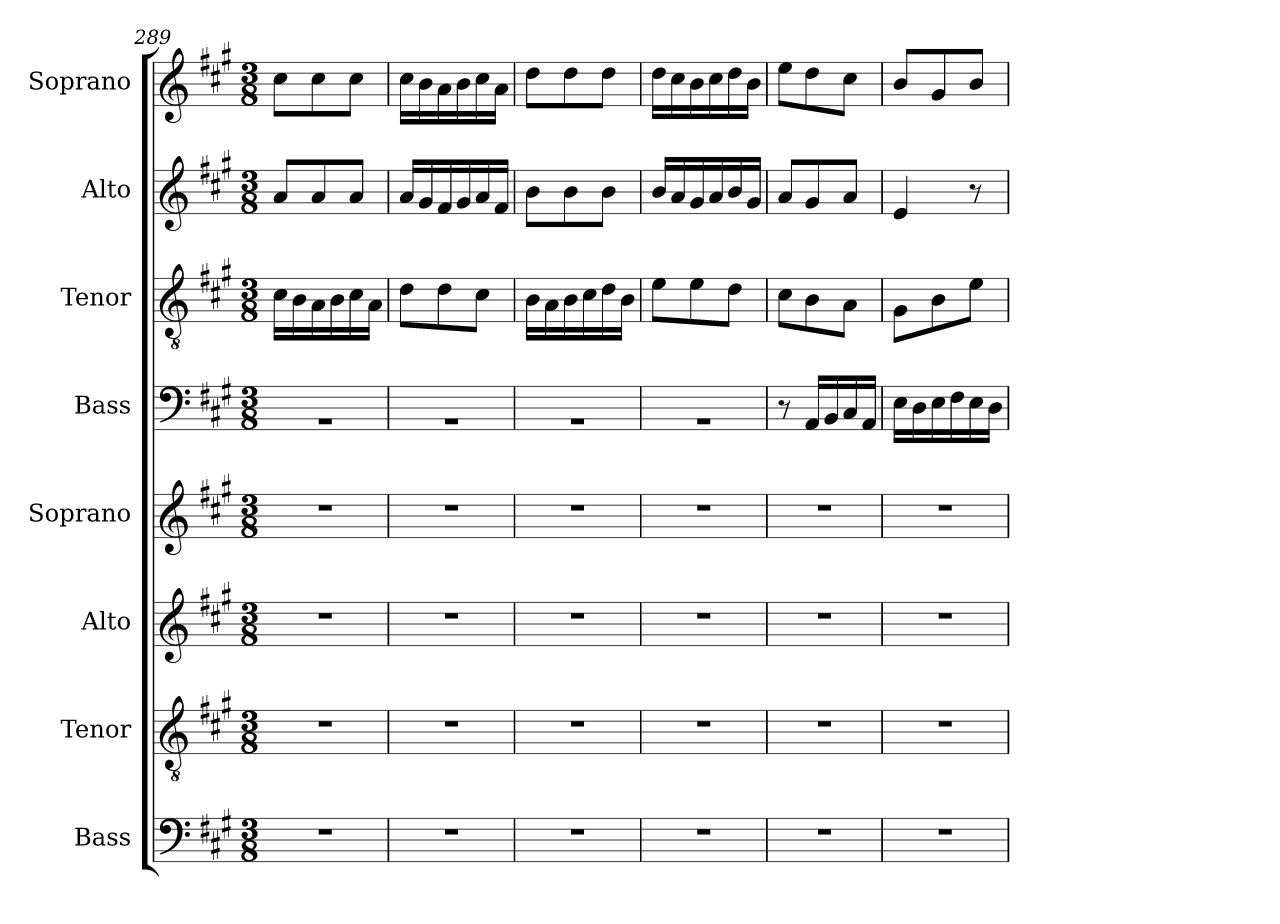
**kern	**kern	**kern	**kern	**kern	**kern	**kern	**kern
*part8	*part7	*part6	*part5	*part4	*part3	*part2	*part1
*staff8	*staff7	*staff6	*staff5	*staff4	*staff3	*staff2	*staff1
*I"Bass	*I"Tenor	*I"Alto	*I"Soprano	*I"Bass	*I"Tenor	*I"Alto	*I"Soprano
*clefF4	*clefGv2	*clefG2	*clefG2	*clefF4	*clefGv2	*clefG2	*clefG2
*k[f#c#g#]	*k[f#c#g#]	*k[f#c#g#]	*k[f#c#g#]	*k[f#c#g#]	*k[f#c#g#]	*k[f#c#g#]	*k[f#c#g#]
*A:	*A:	*A:	*A:	*A:	*A:	*A:	*A:
*M3/8	*M3/8	*M3/8	*M3/8	*M3/8	*M3/8	*M3/8	*M3/8
=289	=289	=289	=289	=289	=289	=289	=289
!	!	!	!	!LO:N:vis=1	!	!	!
4.r	4.r	4.r	4.r	4.rC	16c#\LL	8a/L	8cc#\L
.	.	.	.	.	16B\	.	.
.	.	.	.	.	16A\	8a/	8cc#\
.	.	.	.	.	16B\	.	.
.	.	.	.	.	16c#\	8a/J	8cc#\J
.	.	.	.	.	16A\JJ	.	.
=290	=290	=290	=290	=290	=290	=290	=290
!	!	!	!	!LO:N:vis=1	!	!	!
4.r	4.r	4.r	4.r	4.rC	8d\L	16a/LL	16cc#\LL
.	.	.	.	.	.	16g#/	16b\
.	.	.	.	.	8d\	16f#/	16a\
.	.	.	.	.	.	16g#/	16b\
.	.	.	.	.	8c#\J	16a/	16cc#\
.	.	.	.	.	.	16f#/JJ	16a\JJ
=291	=291	=291	=291	=291	=291	=291	=291
!	!	!	!	!LO:N:vis=1	!	!	!
4.r	4.r	4.r	4.r	4.rC	16B\LL	8b\L	8dd\L
.	.	.	.	.	16A\	.	.
.	.	.	.	.	16B\	8b\	8dd\
.	.	.	.	.	16c#\	.	.
.	.	.	.	.	16d\	8b\J	8dd\J
.	.	.	.	.	16B\JJ	.	.
=292	=292	=292	=292	=292	=292	=292	=292
!	!	!	!	!LO:N:vis=1	!	!	!
4.r	4.r	4.r	4.r	4.rC	8e\L	16b/LL	16dd\LL
.	.	.	.	.	.	16a/	16cc#\
.	.	.	.	.	8e\	16g#/	16b\
.	.	.	.	.	.	16a/	16cc#\
.	.	.	.	.	8d\J	16b/	16dd\
.	.	.	.	.	.	16g#/JJ	16b\JJ
!!LO:PB:g=z
=293	=293	=293	=293	=293	=293	=293	=293
4.r	4.r	4.r	4.r	8r	8c#\L	8a/L	8ee\L
.	.	.	.	16AA/LL	8B\	8g#/	8dd\
.	.	.	.	16BB/	.	.	.
.	.	.	.	16C#/	8A\J	8a/J	8cc#\J
.	.	.	.	16AA/JJ	.	.	.
=294	=294	=294	=294	=294	=294	=294	=294
4.r	4.r	4.r	4.r	16E\LL	8G#\L	4e/	8b/L
.	.	.	.	16D\	.	.	.
.	.	.	.	16E\	8B\	.	8g#/
.	.	.	.	16F#\	.	.	.
.	.	.	.	16E\	8e\J	8r	8b/J
.	.	.	.	16D\JJ	.	.	.
=	=	=	=	=	=	=	=
*-	*-	*-	*-	*-	*-	*-	*-
